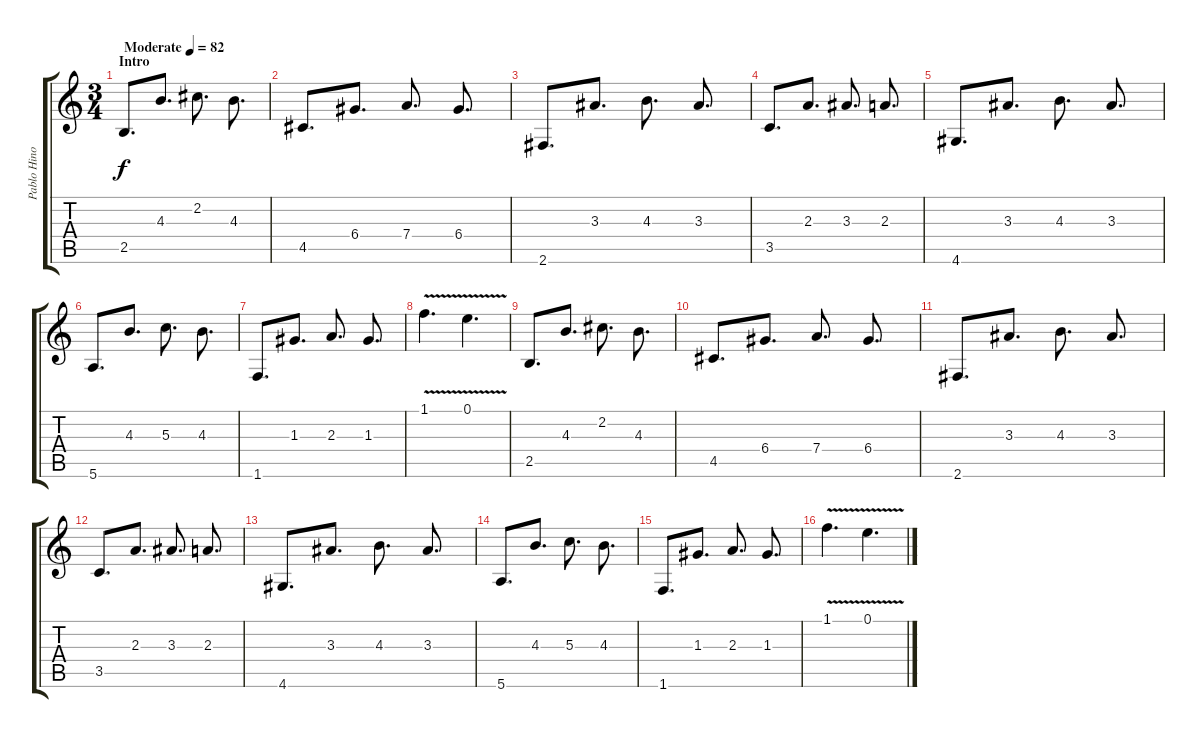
\track ("Pablo Hinojos-Gonzales" "Pablo Hino") {instrument distortionguitar}
\staff {score tabs}
\tuning (E4 B3 G3 D3 A2 E2) {hide}
\ts (3 4)
\section ("" "Intro")
\tempo (82 "Moderate")
\clef g2
\ks c
2.5.8{d dy f instrument distortionguitar} 4.3.8{d} 2.2.8{d} 4.3.8{d} |
4.5.8{d} 6.4.8{d} 7.4.8{d} 6.4.8{d} |
2.6.8{d} 3.3.8{d} 4.3.8{d} 3.3.8{d} |
3.5.8{d} 2.3.8{d} 3.3.8{d} 2.3.8{d} |
4.6.8{d} 3.3.8{d} 4.3.8{d} 3.3.8{d} |
5.6.8{d} 4.3.8{d} 5.3.8{d} 4.3.8{d} |
1.6.8{d} 1.3.8{d} 2.3.8{d} 1.3.8{d} |
1.1{v}.4{d} 0.1{v}.4{d} |
2.5.8{d} 4.3.8{d} 2.2.8{d} 4.3.8{d} |
4.5.8{d} 6.4.8{d} 7.4.8{d} 6.4.8{d} |
2.6.8{d} 3.3.8{d} 4.3.8{d} 3.3.8{d} |
3.5.8{d} 2.3.8{d} 3.3.8{d} 2.3.8{d} |
4.6.8{d} 3.3.8{d} 4.3.8{d} 3.3.8{d} |
5.6.8{d} 4.3.8{d} 5.3.8{d} 4.3.8{d} |
1.6.8{d} 1.3.8{d} 2.3.8{d} 1.3.8{d} |
1.1{v}.4{d} 0.1{v}.4{d}
